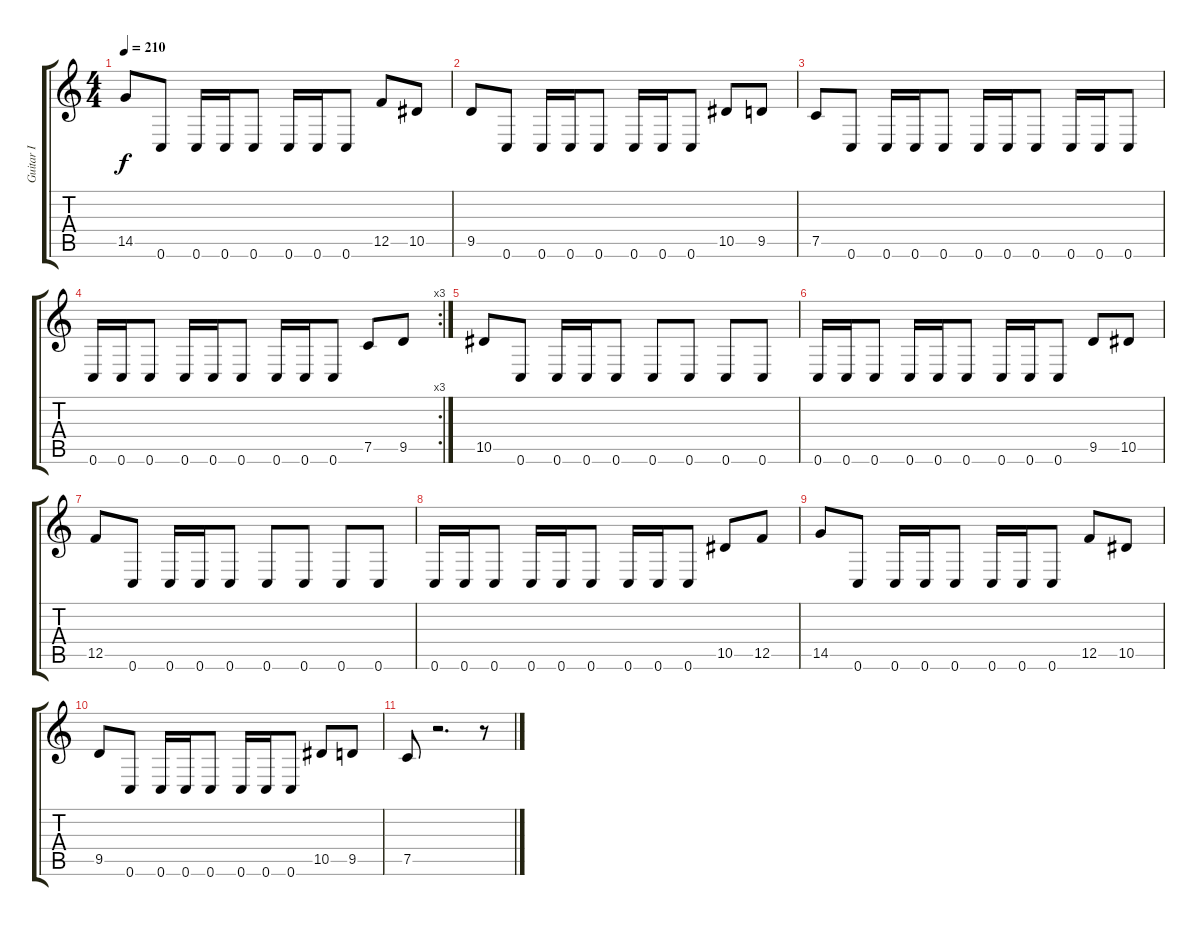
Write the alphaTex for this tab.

\track ("Guitar I" "Guitar I") {instrument distortionguitar}
\staff {score tabs}
\tuning (C4 G3 Eb3 Bb2 F2 C2) {hide}
\ts (4 4)
\tempo 210
\clef g2
\ks c
14.5.8{dy f} 0.6.8 0.6.16 0.6.16 0.6.8 0.6.16 0.6.16 0.6.8 12.5.8 10.5.8 |
9.5.8 0.6.8 0.6.16 0.6.16 0.6.8 0.6.16 0.6.16 0.6.8 10.5.8 9.5.8 |
7.5.8 0.6.8 0.6.16 0.6.16 0.6.8 0.6.16 0.6.16 0.6.8 0.6.16 0.6.16 0.6.8 |
\rc 3
0.6.16 0.6.16 0.6.8 0.6.16 0.6.16 0.6.8 0.6.16 0.6.16 0.6.8 7.5.8 9.5.8 |
10.5.8 0.6.8 0.6.16 0.6.16 0.6.8 0.6.8 0.6.8 0.6.8 0.6.8 |
0.6.16 0.6.16 0.6.8 0.6.16 0.6.16 0.6.8 0.6.16 0.6.16 0.6.8 9.5.8 10.5.8 |
12.5.8 0.6.8 0.6.16 0.6.16 0.6.8 0.6.8 0.6.8 0.6.8 0.6.8 |
0.6.16 0.6.16 0.6.8 0.6.16 0.6.16 0.6.8 0.6.16 0.6.16 0.6.8 10.5.8 12.5.8 |
14.5.8 0.6.8 0.6.16 0.6.16 0.6.8 0.6.16 0.6.16 0.6.8 12.5.8 10.5.8 |
9.5.8 0.6.8 0.6.16 0.6.16 0.6.8 0.6.16 0.6.16 0.6.8 10.5.8 9.5.8 |
7.5.8 r.2{d} r.8
